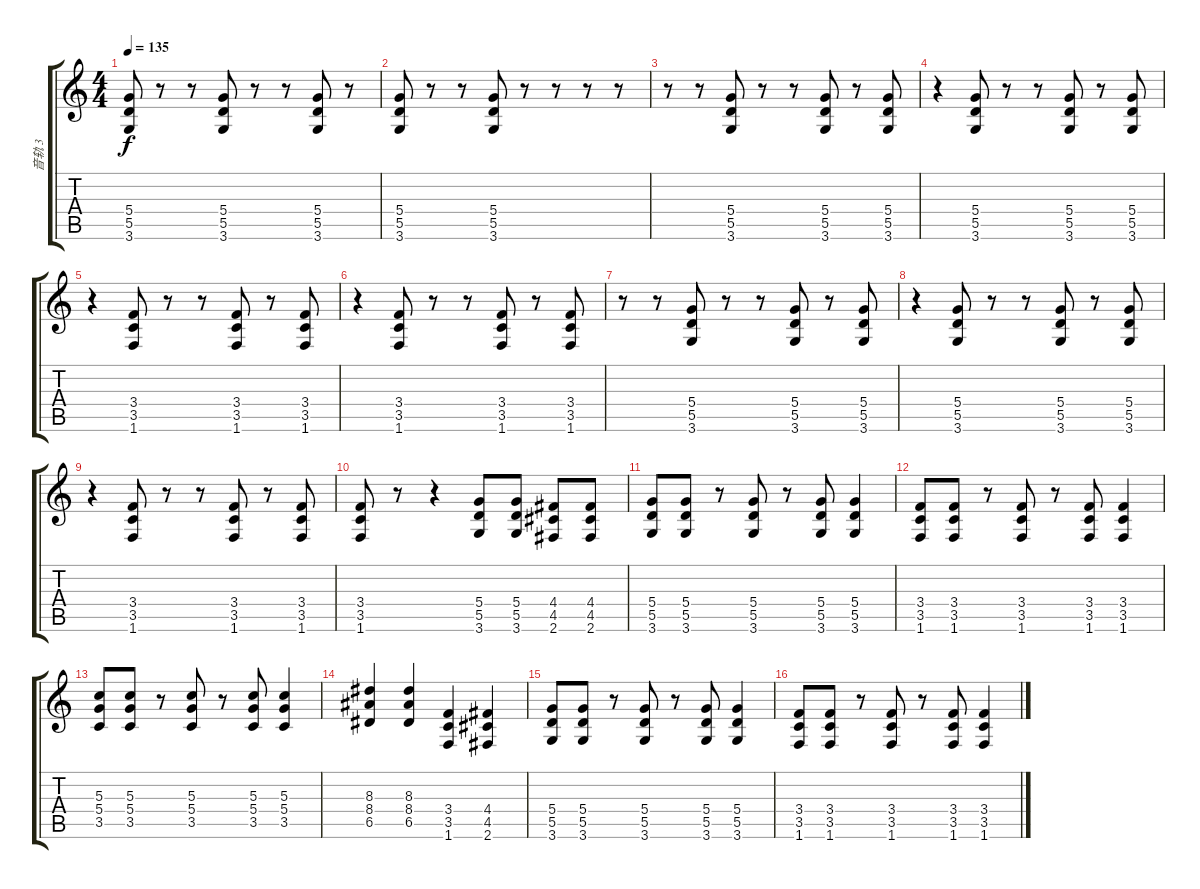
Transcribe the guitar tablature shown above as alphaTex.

\track ("音轨 3" "音轨 3") {instrument overdrivenguitar}
\staff {score tabs}
\tuning (E4 B3 G3 D3 A2 E2) {hide}
\ts (4 4)
\tempo 135
\clef g2
\ks c
(5.4 5.5 3.6).8{dy f} r.8 r.8 (5.4 5.5 3.6).8 r.8 r.8 (5.4 5.5 3.6).8 r.8 |
(5.4 5.5 3.6).8 r.8 r.8 (5.4 5.5 3.6).8 r.8 r.8 r.8 r.8 |
r.8 r.8 (5.4 5.5 3.6).8 r.8 r.8 (5.4 5.5 3.6).8 r.8 (5.4 5.5 3.6).8 |
r.4 (5.4 5.5 3.6).8 r.8 r.8 (5.4 5.5 3.6).8 r.8 (5.4 5.5 3.6).8 |
r.4 (3.4 3.5 1.6).8 r.8 r.8 (3.4 3.5 1.6).8 r.8 (3.4 3.5 1.6).8 |
r.4 (3.4 3.5 1.6).8 r.8 r.8 (3.4 3.5 1.6).8 r.8 (3.4 3.5 1.6).8 |
r.8 r.8 (5.4 5.5 3.6).8 r.8 r.8 (5.4 5.5 3.6).8 r.8 (5.4 5.5 3.6).8 |
r.4 (5.4 5.5 3.6).8 r.8 r.8 (5.4 5.5 3.6).8 r.8 (5.4 5.5 3.6).8 |
r.4 (3.4 3.5 1.6).8 r.8 r.8 (3.4 3.5 1.6).8 r.8 (3.4 3.5 1.6).8 |
(3.4 3.5 1.6).8 r.8 r.4 (5.4 5.5 3.6).8 (5.4 5.5 3.6).8 (4.4 4.5 2.6).8 (4.4 4.5 2.6).8 |
(5.4 5.5 3.6).8 (5.4 5.5 3.6).8 r.8 (5.4 5.5 3.6).8 r.8 (5.4 5.5 3.6).8 (5.4 5.5 3.6).4 |
(3.4 3.5 1.6).8 (3.4 3.5 1.6).8 r.8 (3.4 3.5 1.6).8 r.8 (3.4 3.5 1.6).8 (3.4 3.5 1.6).4 |
(5.3 5.4 3.5).8 (5.3 5.4 3.5).8 r.8 (5.3 5.4 3.5).8 r.8 (5.3 5.4 3.5).8 (5.3 5.4 3.5).4 |
(8.3 8.4 6.5).4 (8.3 8.4 6.5).4 (3.4 3.5 1.6).4 (4.4 4.5 2.6).4 |
(5.4 5.5 3.6).8 (5.4 5.5 3.6).8 r.8 (5.4 5.5 3.6).8 r.8 (5.4 5.5 3.6).8 (5.4 5.5 3.6).4 |
(3.4 3.5 1.6).8 (3.4 3.5 1.6).8 r.8 (3.4 3.5 1.6).8 r.8 (3.4 3.5 1.6).8 (3.4 3.5 1.6).4
